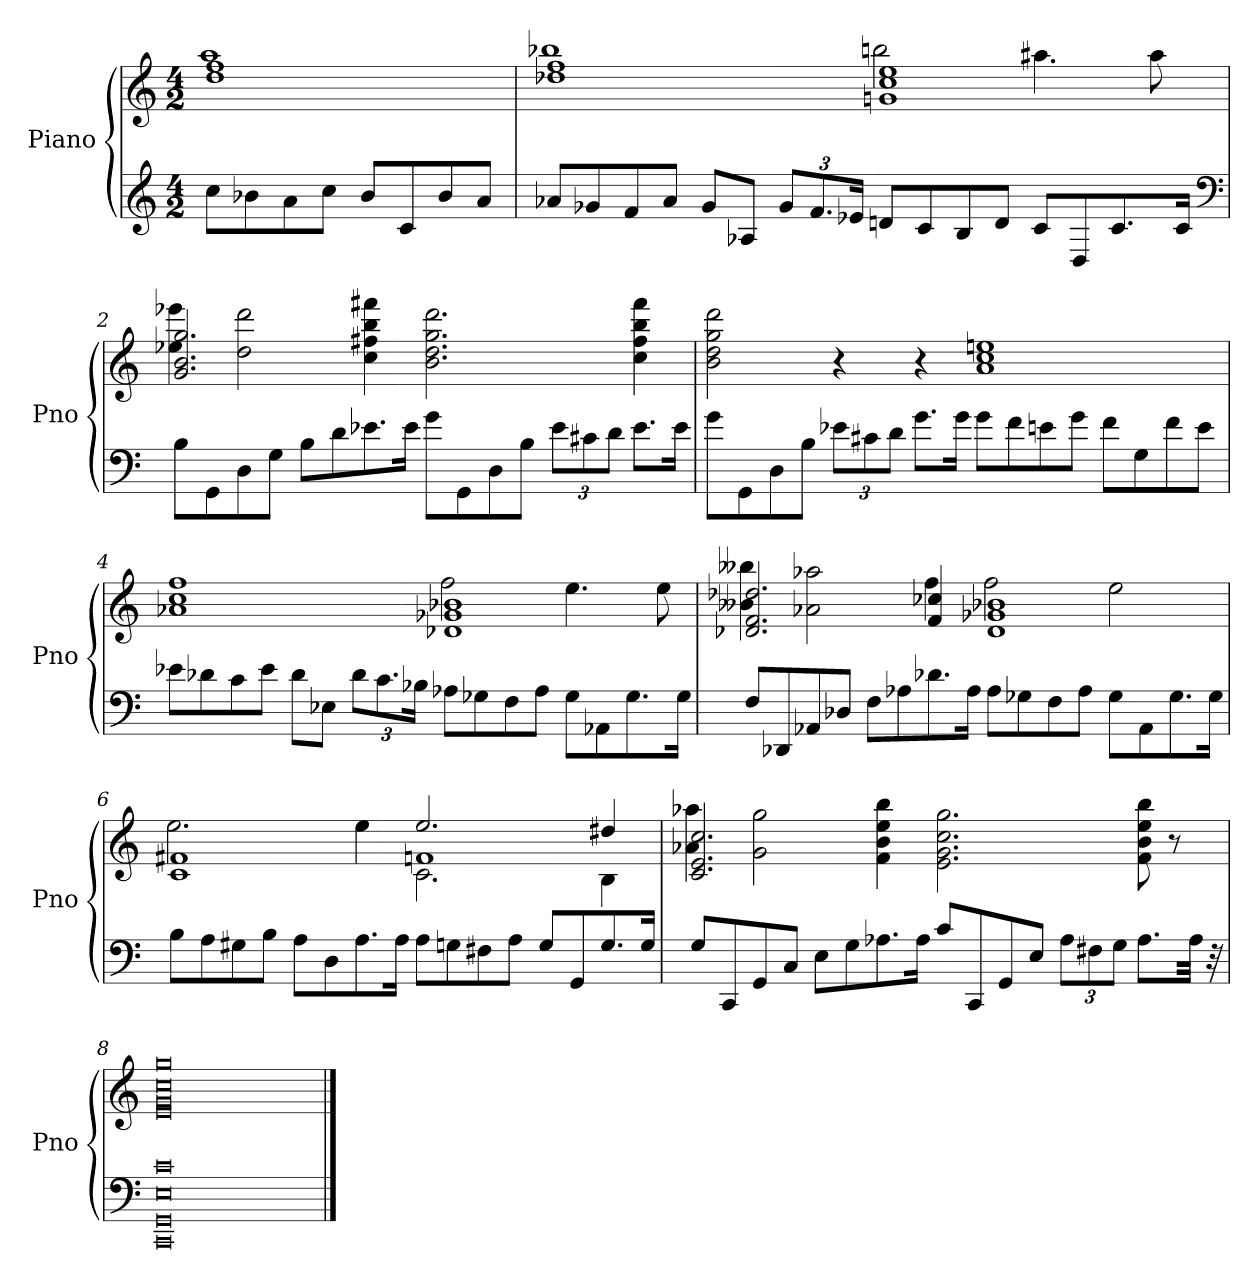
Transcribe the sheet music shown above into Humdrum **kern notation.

**kern	**kern
*part1	*part1
*staff2	*staff1
*I"Piano	*
*I'Pno	*
*clefG2	*clefG2
*k[]	*k[]
*C:	*C:
*M4/2	*M4/2
=	=
*	*^
8ccL	1dd 1ff	1aa
8b-X	.	.
8a	.	.
8ccJ	.	.
8b-L	.	.
8c	.	.
8b-	.	.
8aJ	.	.
=1	=1	=1
8a-XL	1dd-X 1ff	1bb-X
8g-X	.	.
8f	.	.
8a-J	.	.
8g-L	.	.
8A-XJ	.	.
12g-L	.	.
12.f	.	.
24e-XJk	.	.
8dnL	1gn 1cc 1ee	2bbn
8c	.	.
8B	.	.
8dJ	.	.
8cL	.	4.aa#X
8D	.	.
8.c	.	.
.	.	8aa#
16cJk	.	.
*clefF4	*	*
=2	=2	=2
8BL	2.g 2.b 2.gg	4ee-X 4eee-X
8GG	.	.
8D	.	2dd 2ddd
8GJ	.	.
8BL	.	.
8d	.	.
8.e-X	4cc 4ff#X 4bb 4fff#X	1ryy
16e-Jk	.	.
8gL	2.b 2.dd 2.gg 2.ddd	.
8GG	.	.
8D	.	.
8BJ	.	.
12e-L	.	.
12c#X	.	.
12dJ	.	.
8.e-L	4cc 4ff# 4bb 4fff#	4ryy
16e-Jk	.	.
*	*v	*v
=3	=3
8gL	2b 2dd 2gg 2ddd
8GG	.
8D	.
8BJ	.
12e-XL	4r
12c#X	.
12dJ	.
8.gL	4r
16gJk	.
8gL	1a 1cc 1een
8f	.
8en	.
8gJ	.
8fL	.
8G	.
8f	.
8eJ	.
=4	=4
*	*^
8e-XL	1a-X 1cc 1ff	1ryy
8d-X	.	.
8c	.	.
8e-J	.	.
8d-L	.	.
8E-XJ	.	.
12d-L	.	.
12.c	.	.
24B-XJk	.	.
8A-XL	1d-X 1g-X 1b-X	2ff
8G-X	.	.
8F	.	.
8A-J	.	.
8G-L	.	4.ee
8AA-X	.	.
8.G-	.	.
.	.	8ee
16G-Jk	.	.
=5	=5	=5
8FL	2.d-X 2.f 2.dd-X	4b--X 4bb--X
8DD-X	.	.
8AA-X	.	2a-X 2aa-X
8D-XJ	.	.
8FL	.	.
8A-X	.	.
8.d-X	4f 4cc-X	4ff
16A-Jk	.	.
8A-L	1d- 1g-X 1b-X	2ff
8G-X	.	.
8F	.	.
8A-J	.	.
8G-L	.	2ee
8AA-	.	.
8.G-	.	.
16G-Jk	.	.
=6	=6	=6
*	*	*^
8BL	1c 1f#X	2.ee	1ryy
8A	.	.	.
8G#X	.	.	.
8BJ	.	.	.
8AL	.	.	.
8D	.	.	.
8.A	.	4ee	.
16AJk	.	.	.
8AL	2.c\	1fn	2.ee
8Gn	.	.	.
8F#X	.	.	.
8AJ	.	.	.
8GL	.	.	.
8GG	.	.	.
8.G	4B\	.	4dd#X
16GJk	.	.	.
*	*	*v	*v
=7	=7	=7
8GL	2.c 2.e 2.cc	4a-X 4aa-X
8CC	.	.
8GG	.	2g 2gg
8CJ	.	.
8EL	.	.
8G	.	.
8.A-X	4f 4b 4ee 4bb	1ryy
16A-Jk	.	.
8cL	2.e 2.g 2.cc 2.gg	.
8CC	.	.
8GG	.	.
8EJ	.	.
12A-L	.	.
12F#X	.	.
12GJ	.	.
8.A-L	8f 8b 8ee 8bb	4ryy
.	8r	.
32A-Jkk	.	.
32r	.	.
*	*v	*v
=8	=8
0CC 0GG 0E 0c	0e 0g 0cc 0gg
==	==
*-	*-
